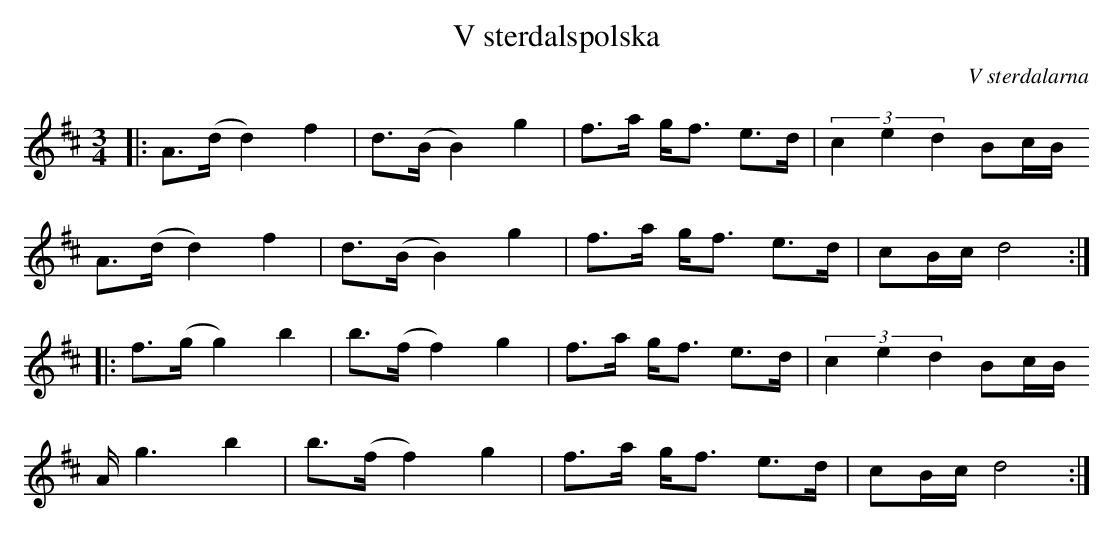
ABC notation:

X:1
T:V sterdalspolska
O:V sterdalarna
M:3/4
L:1/8
K:D
|: A>(d d2) f2 | d>(B B2) g2 | f>a g<f e>d | (3 c2e2d2 Bc/B/
A>(d d2) f2 | d>(B B2) g2 | f>a g<f e>d | cB/c/ d4 :|
|: f>(g g2) b2 | b>(f f2) g2 | f>a g<f e>d | (3 c2e2d2 Bc/B/
A< g2 b2 | b>(f f2) g2 | f>a g<f e>d | cB/c/ d4 :|
